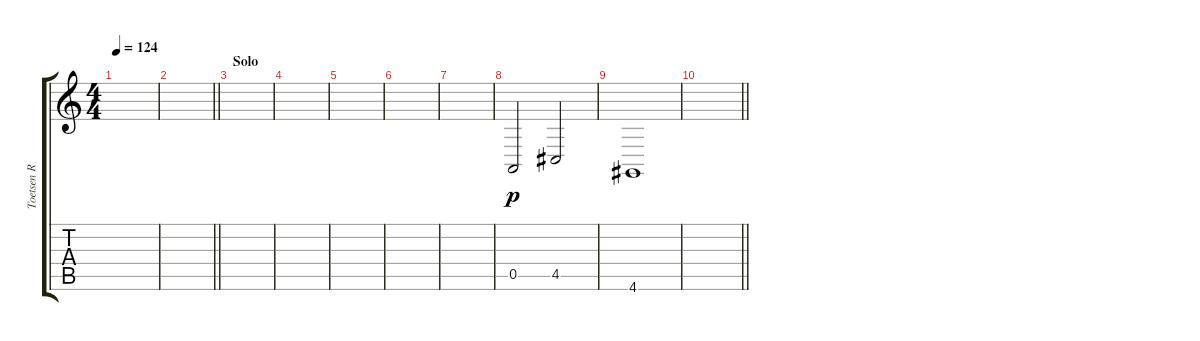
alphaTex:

\track ("Toetsen R" "Toetsen R") {instrument acousticgrandpiano}
\staff {score tabs}
\tuning (E4 B3 G3 D3 A2 E2) {hide}
\ts (4 4)
\tempo 124
\clef g2
\ks c
|
\barLineRight lightlight
|
\section ("" "Solo")
|
|
|
|
|
0.5.2{dy p instrument stringensemble2} 4.5.2 |
4.6.1 |
\barLineRight lightlight
